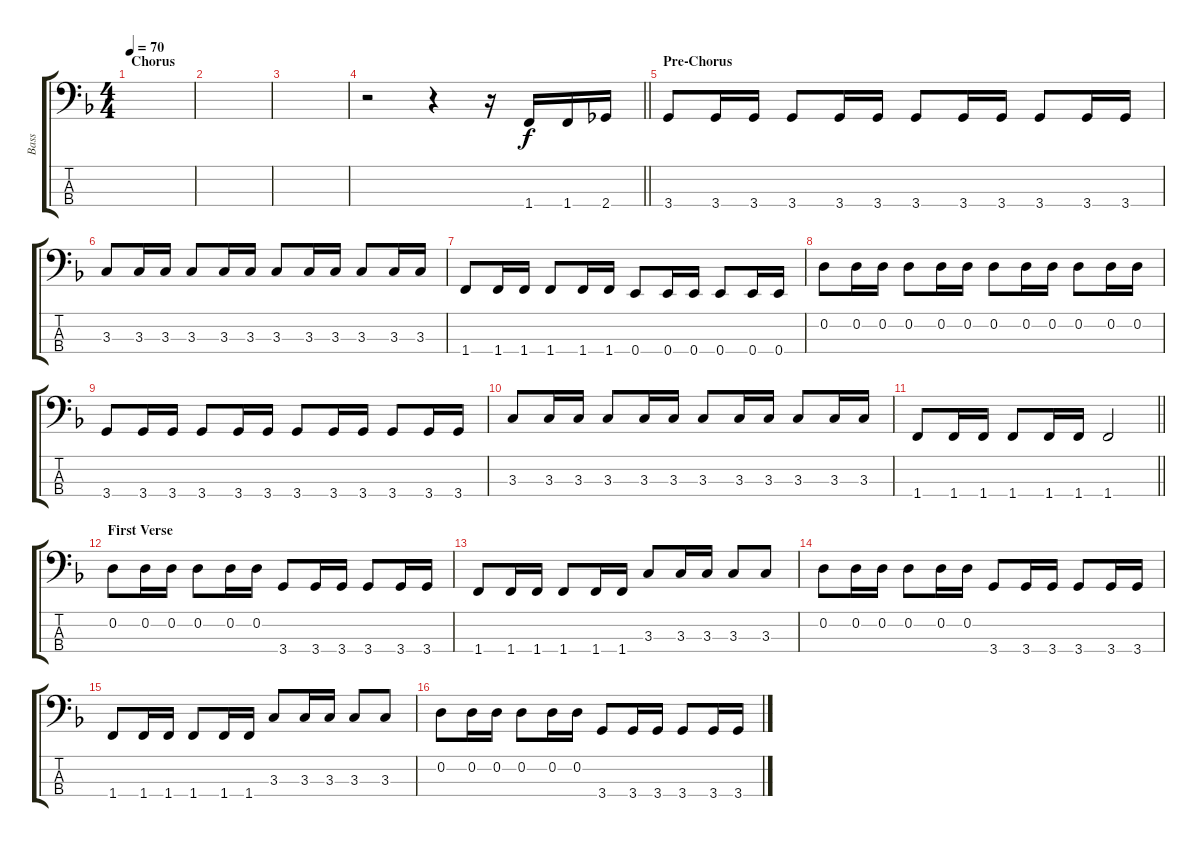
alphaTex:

\track ("Bass" "Bass") {instrument electricbassfinger}
\staff {score tabs}
\tuning (G2 D2 A1 E1) {hide}
\ts (4 4)
\section ("" "Chorus")
\tempo 70
\clef f4
\ks f
|
|
|
\barLineRight lightlight
r.2 r.4 r.16 1.4.16 1.4.16 2.4.16 |
\section ("" "Pre-Chorus")
3.4.8 3.4.16 3.4.16 3.4.8 3.4.16 3.4.16 3.4.8 3.4.16 3.4.16 3.4.8 3.4.16 3.4.16 |
3.3.8 3.3.16 3.3.16 3.3.8 3.3.16 3.3.16 3.3.8 3.3.16 3.3.16 3.3.8 3.3.16 3.3.16 |
1.4.8 1.4.16 1.4.16 1.4.8 1.4.16 1.4.16 0.4.8 0.4.16 0.4.16 0.4.8 0.4.16 0.4.16 |
0.2.8 0.2.16 0.2.16 0.2.8 0.2.16 0.2.16 0.2.8 0.2.16 0.2.16 0.2.8 0.2.16 0.2.16 |
3.4.8 3.4.16 3.4.16 3.4.8 3.4.16 3.4.16 3.4.8 3.4.16 3.4.16 3.4.8 3.4.16 3.4.16 |
3.3.8 3.3.16 3.3.16 3.3.8 3.3.16 3.3.16 3.3.8 3.3.16 3.3.16 3.3.8 3.3.16 3.3.16 |
\barLineRight lightlight
1.4.8 1.4.16 1.4.16 1.4.8 1.4.16 1.4.16 1.4.2 |
\section ("" "First Verse")
0.2.8 0.2.16 0.2.16 0.2.8 0.2.16 0.2.16 3.4.8 3.4.16 3.4.16 3.4.8 3.4.16 3.4.16 |
1.4.8 1.4.16 1.4.16 1.4.8 1.4.16 1.4.16 3.3.8 3.3.16 3.3.16 3.3.8 3.3.8 |
0.2.8 0.2.16 0.2.16 0.2.8 0.2.16 0.2.16 3.4.8 3.4.16 3.4.16 3.4.8 3.4.16 3.4.16 |
1.4.8 1.4.16 1.4.16 1.4.8 1.4.16 1.4.16 3.3.8 3.3.16 3.3.16 3.3.8 3.3.8 |
0.2.8 0.2.16 0.2.16 0.2.8 0.2.16 0.2.16 3.4.8 3.4.16 3.4.16 3.4.8 3.4.16 3.4.16
